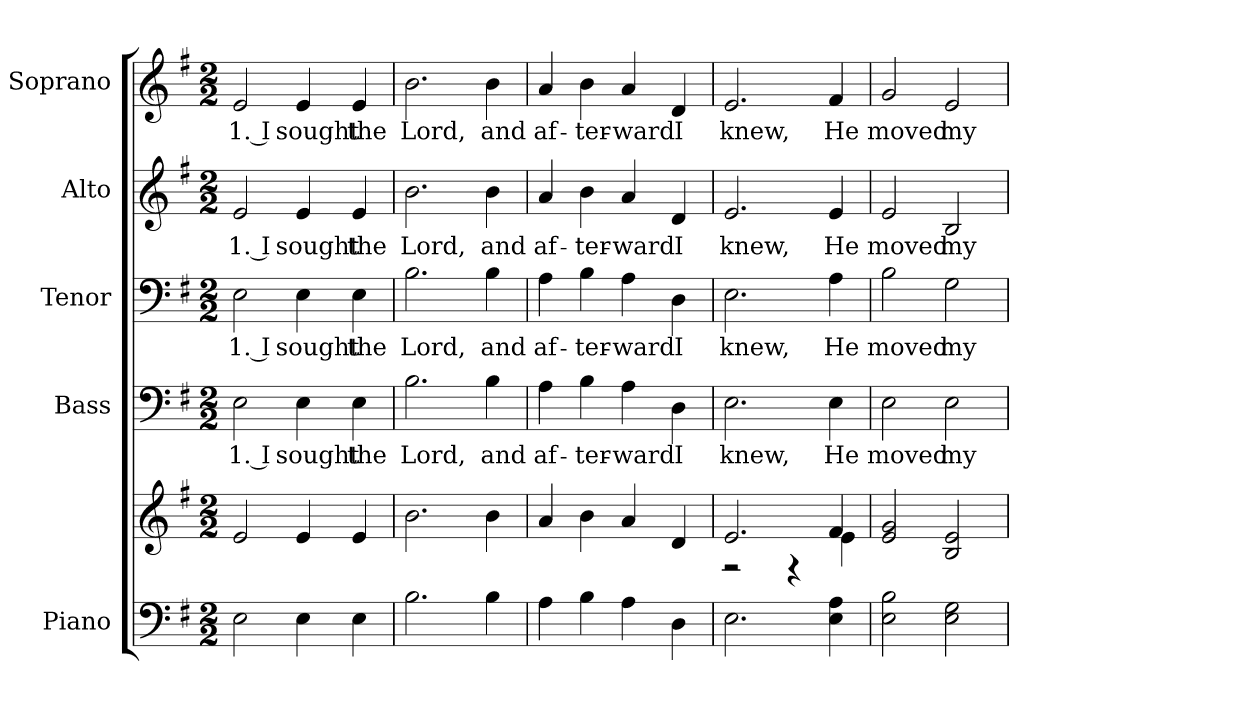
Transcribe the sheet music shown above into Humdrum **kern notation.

**kern	**kern	**kern	**text	**kern	**text	**kern	**text	**kern	**text
*part5	*part5	*part4	*part4	*part3	*part3	*part2	*part2	*part1	*part1
*staff6	*staff5	*staff4	*staff4	*staff3	*staff3	*staff2	*staff2	*staff1	*staff1
*I"Piano	*	*I"Bass	*	*I"Tenor	*	*I"Alto	*	*I"Soprano	*
*I'Pno.	*	*I'B.	*	*I'T.	*	*I'A.	*	*I'S.	*
!!LO:PB:g=z
*clefF4	*clefG2	*clefF4	*	*clefF4	*	*clefG2	*	*clefG2	*
*k[f#]	*k[f#]	*k[f#]	*	*k[f#]	*	*k[f#]	*	*k[f#]	*
*G:	*G:	*G:	*	*G:	*	*G:	*	*G:	*
*M2/2	*M2/2	*M2/2	*	*M2/2	*	*M2/2	*	*M2/2	*
*MM170	*MM170	*MM170	*	*MM170	*	*MM170	*	*MM170	*
=1	=1	=1	=1	=1	=1	=1	=1	=1	=1
!	!	!	!LO:LY:b:color=#000000	!	!	!	!	!	!
!	!	!	!	!	!LO:LY:b:color=#000000	!	!	!	!
!	!	!	!	!	!	!	!LO:LY:b:color=#000000	!	!
!	!	!	!	!	!	!	!	!	!LO:LY:b:color=#000000
2Ei\	2ei/	2Ei\	1. I	2Ei\	1. I	2ei/	1. I	2ei/	1. I
!	!	!	!LO:LY:b:color=#000000	!	!	!	!	!	!
!	!	!	!	!	!LO:LY:b:color=#000000	!	!	!	!
!	!	!	!	!	!	!	!LO:LY:b:color=#000000	!	!
!	!	!	!	!	!	!	!	!	!LO:LY:b:color=#000000
4Ei\	4ei/	4Ei\	sought	4Ei\	sought	4ei/	sought	4ei/	sought
!	!	!	!LO:LY:b:color=#000000	!	!	!	!	!	!
!	!	!	!	!	!LO:LY:b:color=#000000	!	!	!	!
!	!	!	!	!	!	!	!LO:LY:b:color=#000000	!	!
!	!	!	!	!	!	!	!	!	!LO:LY:b:color=#000000
4Ei\	4ei/	4Ei\	the	4Ei\	the	4ei/	the	4ei/	the
=2	=2	=2	=2	=2	=2	=2	=2	=2	=2
!	!	!	!LO:LY:b:color=#000000	!	!	!	!	!	!
!	!	!	!	!	!LO:LY:b:color=#000000	!	!	!	!
!	!	!	!	!	!	!	!LO:LY:b:color=#000000	!	!
!	!	!	!	!	!	!	!	!	!LO:LY:b:color=#000000
2.Bi\	2.bi\	2.Bi\	Lord,	2.Bi\	Lord,	2.bi\	Lord,	2.bi\	Lord,
!	!	!	!LO:LY:b:color=#000000	!	!	!	!	!	!
!	!	!	!	!	!LO:LY:b:color=#000000	!	!	!	!
!	!	!	!	!	!	!	!LO:LY:b:color=#000000	!	!
!	!	!	!	!	!	!	!	!	!LO:LY:b:color=#000000
4Bi\	4bi\	4Bi\	and	4Bi\	and	4bi\	and	4bi\	and
=3	=3	=3	=3	=3	=3	=3	=3	=3	=3
!	!	!	!LO:LY:b:color=#000000	!	!	!	!	!	!
!	!	!	!	!	!LO:LY:b:color=#000000	!	!	!	!
!	!	!	!	!	!	!	!LO:LY:b:color=#000000	!	!
!	!	!	!	!	!	!	!	!	!LO:LY:b:color=#000000
4Ai\	4ai/	4Ai\	af-	4Ai\	af-	4ai/	af-	4ai/	af-
!	!	!	!LO:LY:b:color=#000000	!	!	!	!	!	!
!	!	!	!	!	!LO:LY:b:color=#000000	!	!	!	!
!	!	!	!	!	!	!	!LO:LY:b:color=#000000	!	!
!	!	!	!	!	!	!	!	!	!LO:LY:b:color=#000000
4Bi\	4bi\	4Bi\	-ter-	4Bi\	-ter-	4bi\	-ter-	4bi\	-ter-
!	!	!	!LO:LY:b:color=#000000	!	!	!	!	!	!
!	!	!	!	!	!LO:LY:b:color=#000000	!	!	!	!
!	!	!	!	!	!	!	!LO:LY:b:color=#000000	!	!
!	!	!	!	!	!	!	!	!	!LO:LY:b:color=#000000
4Ai\	4ai/	4Ai\	-ward	4Ai\	-ward	4ai/	-ward	4ai/	-ward
!	!	!	!LO:LY:b:color=#000000	!	!	!	!	!	!
!	!	!	!	!	!LO:LY:b:color=#000000	!	!	!	!
!	!	!	!	!	!	!	!LO:LY:b:color=#000000	!	!
!	!	!	!	!	!	!	!	!	!LO:LY:b:color=#000000
4Di\	4di/	4Di\	I	4Di\	I	4di/	I	4di/	I
!!LO:PB:g=z
=4	=4	=4	=4	=4	=4	=4	=4	=4	=4
*	*^	*	*	*	*	*	*	*	*
!	!	!	!	!LO:LY:b:color=#000000	!	!	!	!	!	!
!	!	!	!	!	!	!LO:LY:b:color=#000000	!	!	!	!
!	!	!	!	!	!	!	!	!LO:LY:b:color=#000000	!	!
!	!	!	!	!	!	!	!	!	!	!LO:LY:b:color=#000000
2.Ei\	2.ei/	2r	2.Ei\	knew,	2.Ei\	knew,	2.ei/	knew,	2.ei/	knew,
.	.	4r	.	.	.	.	.	.	.	.
!	!	!	!	!LO:LY:b:color=#000000	!	!	!	!	!	!
!	!	!	!	!	!	!LO:LY:b:color=#000000	!	!	!	!
!	!	!	!	!	!	!	!	!LO:LY:b:color=#000000	!	!
!	!	!	!	!	!	!	!	!	!	!LO:LY:b:color=#000000
4Ei\ 4Ai	4f#i/	4ei\	4Ei\	He	4Ai\	He	4ei/	He	4f#i/	He
*	*v	*v	*	*	*	*	*	*	*	*
=5	=5	=5	=5	=5	=5	=5	=5	=5	=5
*	*^	*	*	*	*	*	*	*	*
!	!	!	!	!LO:LY:b:color=#000000	!	!	!	!	!	!
*	*v	*v	*	*	*	*	*	*	*	*
*	*^	*	*	*	*	*	*	*	*
!	!	!	!	!	!	!LO:LY:b:color=#000000	!	!	!	!
*	*v	*v	*	*	*	*	*	*	*	*
*	*^	*	*	*	*	*	*	*	*
!	!	!	!	!	!	!	!	!LO:LY:b:color=#000000	!	!
*	*v	*v	*	*	*	*	*	*	*	*
*	*^	*	*	*	*	*	*	*	*
!	!	!	!	!	!	!	!	!	!	!LO:LY:b:color=#000000
*	*v	*v	*	*	*	*	*	*	*	*
2Ei\ 2Bi	2ei/ 2gi	2Ei\	moved	2Bi\	moved	2ei/	moved	2gi/	moved
!	!	!	!LO:LY:b:color=#000000	!	!	!	!	!	!
!	!	!	!	!	!LO:LY:b:color=#000000	!	!	!	!
!	!	!	!	!	!	!	!LO:LY:b:color=#000000	!	!
!	!	!	!	!	!	!	!	!	!LO:LY:b:color=#000000
2Ei\ 2Gi	2Bi/ 2ei	2Ei\	my	2Gi\	my	2Bi/	my	2ei/	my
=	=	=	=	=	=	=	=	=	=
*-	*-	*-	*-	*-	*-	*-	*-	*-	*-
